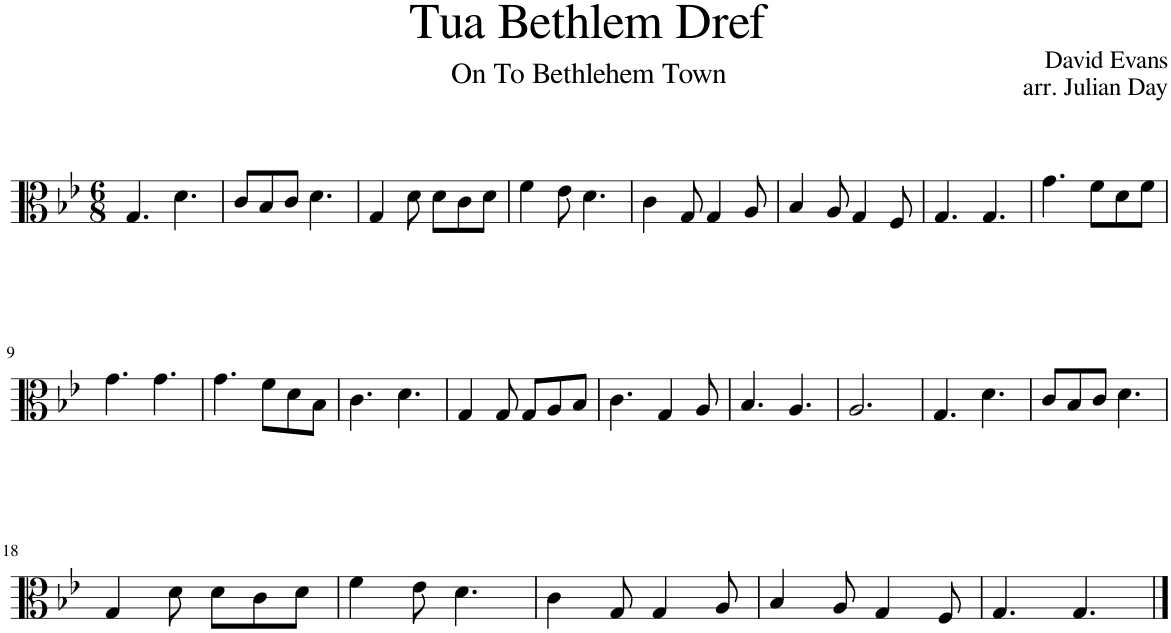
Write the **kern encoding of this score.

**kern
*part1
*staff1
*I"Viola
*I'Vla.
*clefC3
*k[b-e-]
*M6/8
=1
4.G/
4.d\
=2
8c/L
8B-/
8c/J
4.d\
=3
4G/
8d\
8d\L
8c\
8d\J
=4
4f\
8e-\
4.d\
=5
4c\
8G/
4G/
8A/
=6
4B-/
8A/
4G/
8F/
=7
4.G/
4.G/
=8
4.g\
8f\L
8d\
8f\J
!!LO:LB:g=z
=9
4.g\
4.g\
=10
4.g\
8f\L
8d\
8B-\J
=11
4.c\
4.d\
=12
4G/
8G/
8G/L
8A/
8B-/J
=13
4.c\
4G/
8A/
=14
4.B-/
4.A/
=15
2.A/
=16
4.G/
4.d\
=17
8c/L
8B-/
8c/J
4.d\
!!LO:LB:g=z
=18
4G/
8d\
8d\L
8c\
8d\J
=19
4f\
8e-\
4.d\
=20
4c\
8G/
4G/
8A/
=21
4B-/
8A/
4G/
8F/
=22
4.G/
4.G/
==
*-
